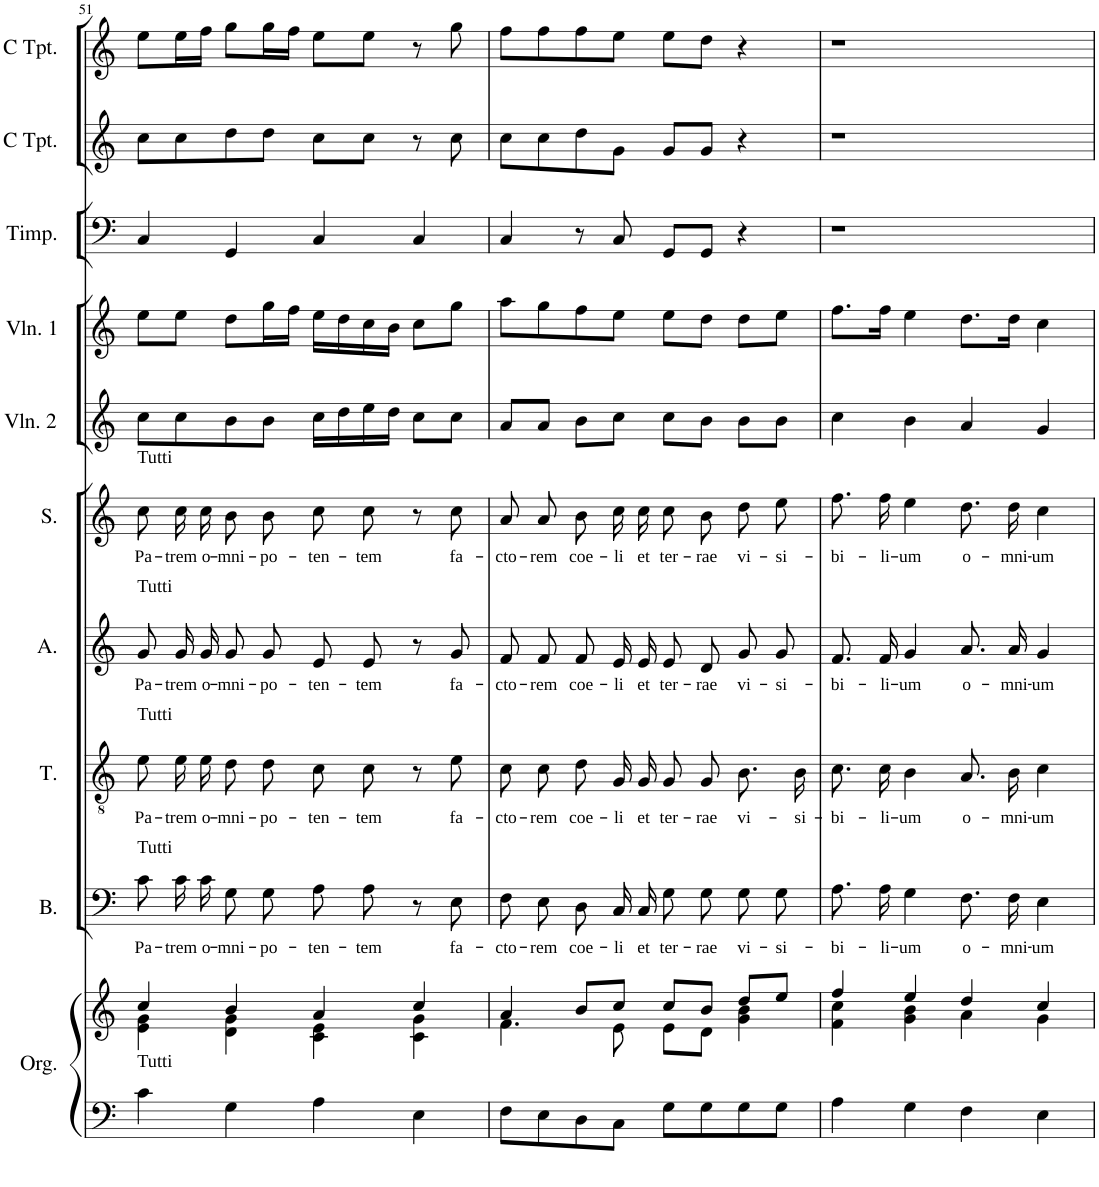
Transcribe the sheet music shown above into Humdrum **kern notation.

**kern	**kern	**kern	**text	**kern	**text	**kern	**text	**kern	**text	**kern	**kern	**kern	**kern	**kern
*part10	*part10	*part9	*part9	*part8	*part8	*part7	*part7	*part6	*part6	*part5	*part4	*part3	*part2	*part1
*staff11	*staff10	*staff9	*staff9	*staff8	*staff8	*staff7	*staff7	*staff6	*staff6	*staff5	*staff4	*staff3	*staff2	*staff1
*I"Organo	*	*I"Bass	*	*I"Tenore	*	*I"Alto	*	*I"Canto	*	*I"Violino secondo	*I"Violino primo	*I"Tympani	*I"Clarino secondo	*I"Clarino primo
*I'Org.	*	*I'B.	*	*I'T.	*	*I'A.	*	*	*	*I'Vln. 2	*I'Vln. 1	*	*	*
!!LO:PB:g=z
*clefF4	*clefG2	*clefF4	*	*clefGv2	*	*clefG2	*	*clefG2	*	*clefG2	*clefG2	*clefF4	*clefG2	*clefG2
*	*	*	*	*Trd7c12	*	*	*	*	*	*	*	*	*	*
*k[]	*k[]	*k[]	*	*k[]	*	*k[]	*	*k[]	*	*k[]	*k[]	*k[]	*k[]	*k[]
*M4/4	*M4/4	*M4/4	*	*M4/4	*	*M4/4	*	*M4/4	*	*M4/4	*M4/4	*M4/4	*M4/4	*M4/4
*met(c)	*met(c)	*met(c)	*	*met(c)	*	*met(c)	*	*met(c)	*	*met(c)	*met(c)	*met(c)	*met(c)	*met(c)
=51	=51	=51	=51	=51	=51	=51	=51	=51	=51	=51	=51	=51	=51	=51
*	*^	*	*	*	*	*	*	*	*	*	*	*	*	*
!	!	!	!	!	!	!	!	!	!LO:TX:a:t=Tutti	!	!	!	!	!	!
!	!	!	!	!	!	!	!LO:TX:a:t=Tutti	!	!	!	!	!	!	!	!
!	!	!	!	!	!LO:TX:a:t=Tutti	!	!	!	!	!	!	!	!	!	!
!	!	!	!LO:TX:a:t=Tutti	!	!	!	!	!	!	!	!	!	!	!	!
!LO:TX:a:t=Tutti	!	!	!	!	!	!	!	!	!	!	!	!	!	!	!
!	!	!	!	!LO:LY:b	!	!LO:LY:b	!	!LO:LY:b	!	!LO:LY:b	!	!	!	!	!
4c\	4cc/	4e\ 4g\	8c\L	Pa-	8e\L	Pa-	8g/L	Pa-	8cc\L	Pa-	8cc\L	8ee\L	4C/	8cc\L	8ee\L
!	!	!	!	!LO:LY:b	!	!LO:LY:b	!	!LO:LY:b	!	!LO:LY:b	!	!	!	!	!
.	.	.	16c\L	-trem	16e\L	-trem	16g/L	-trem	16cc\L	-trem	8cc\	8ee\J	.	8cc\	16ee\L
!	!	!	!	!LO:LY:b	!	!LO:LY:b	!	!LO:LY:b	!	!LO:LY:b	!	!	!	!	!
.	.	.	16c\JJ	o-	16e\JJ	o-	16g/JJ	o-	16cc\JJ	o-	.	.	.	.	16ff\JJ
!	!	!	!	!LO:LY:b	!	!LO:LY:b	!	!LO:LY:b	!	!LO:LY:b	!	!	!	!	!
4G\	4b/	4d\ 4g\	8G\L	-mni-	8d\L	-mni-	8g/L	-mni-	8b\L	-mni-	8b\	8dd\L	4GG/	8dd\	8gg\L
!	!	!	!	!LO:LY:b	!	!LO:LY:b	!	!LO:LY:b	!	!LO:LY:b	!	!	!	!	!
.	.	.	8G\J	-po-	8d\J	-po-	8g/J	-po-	8b\J	-po-	8b\J	16gg\L	.	8dd\J	16gg\L
.	.	.	.	.	.	.	.	.	.	.	.	16ff\JJ	.	.	16ff\JJ
!	!	!	!	!LO:LY:b	!	!LO:LY:b	!	!LO:LY:b	!	!LO:LY:b	!	!	!	!	!
4A\	4a/	4c\ 4e\	8A\L	-ten-	8c\L	-ten-	8e/L	-ten-	8cc\L	-ten-	16cc\LL	16ee\LL	4C/	8cc\L	8ee\L
.	.	.	.	.	.	.	.	.	.	.	16dd\	16dd\	.	.	.
!	!	!	!	!LO:LY:b	!	!LO:LY:b	!	!LO:LY:b	!	!LO:LY:b	!	!	!	!	!
.	.	.	8A\J	-tem	8c\J	-tem	8e/J	-tem	8cc\J	-tem	16ee\	16cc\	.	8cc\J	8ee\J
.	.	.	.	.	.	.	.	.	.	.	16dd\JJ	16b\JJ	.	.	.
4E\	4cc/	4c\ 4g\	8r	.	8r	.	8r	.	8r	.	8cc\L	8cc\L	4C/	8r	8r
!	!	!	!	!LO:LY:b	!	!LO:LY:b	!	!LO:LY:b	!	!LO:LY:b	!	!	!	!	!
.	.	.	8E\	fa-	8e\	fa-	8g/	fa-	8cc\	fa-	8cc\J	8gg\J	.	8cc\	8gg\
=52	=52	=52	=52	=52	=52	=52	=52	=52	=52	=52	=52	=52	=52	=52	=52
!	!	!	!	!LO:LY:b	!	!LO:LY:b	!	!LO:LY:b	!	!LO:LY:b	!	!	!	!	!
8F\L	4a/	4.f\	8F\L	-cto-	8c\L	-cto-	8f/L	-cto-	8a/L	-cto-	8a/L	8aa\L	4C/	8cc\L	8ff\L
!	!	!	!	!LO:LY:b	!	!LO:LY:b	!	!LO:LY:b	!	!LO:LY:b	!	!	!	!	!
8E\	.	.	8E\J	-rem	8c\J	-rem	8f/J	-rem	8a/J	-rem	8a/J	8gg\	.	8cc\	8ff\
!	!	!	!	!LO:LY:b	!	!LO:LY:b	!	!LO:LY:b	!	!LO:LY:b	!	!	!	!	!
8D\	8b/L	.	8D/L	coe-	8d\L	coe-	8f/L	coe-	8b\L	coe-	8b\L	8ff\	8r	8dd\	8ff\
!	!	!	!	!LO:LY:b	!	!LO:LY:b	!	!LO:LY:b	!	!LO:LY:b	!	!	!	!	!
8C\J	8cc/J	8e\	16C/L	-li	16G\L	-li	16e/L	-li	16cc\L	-li	8cc\J	8ee\J	8C/	8g\J	8ee\J
!	!	!	!	!LO:LY:b	!	!LO:LY:b	!	!LO:LY:b	!	!LO:LY:b	!	!	!	!	!
.	.	.	16C/JJ	et	16G\JJ	et	16e/JJ	et	16cc\JJ	et	.	.	.	.	.
!	!	!	!	!LO:LY:b	!	!LO:LY:b	!	!LO:LY:b	!	!LO:LY:b	!	!	!	!	!
8G\L	8cc/L	8e\L	8G\L	ter-	8G/L	ter-	8e/L	ter-	8cc\L	ter-	8cc\L	8ee\L	8GG/L	8g/L	8ee\L
!	!	!	!	!LO:LY:b	!	!LO:LY:b	!	!LO:LY:b	!	!LO:LY:b	!	!	!	!	!
8G\	8b/J	8d\J	8G\J	-rae	8G/J	-rae	8d/J	-rae	8b\J	-rae	8b\J	8dd\J	8GG/J	8g/J	8dd\J
!	!	!	!	!LO:LY:b	!	!LO:LY:b	!	!LO:LY:b	!	!LO:LY:b	!	!	!	!	!
8G\	8dd/L	4g\ 4b\	8G\L	vi-	8.B\L	vi-	8g/L	vi-	8dd\L	vi-	8b\L	8dd\L	4r	4r	4r
!	!	!	!	!LO:LY:b	!	!	!	!LO:LY:b	!	!LO:LY:b	!	!	!	!	!
8G\J	8ee/J	.	8G\J	-si-	.	.	8g/J	-si-	8ee\J	-si-	8b\J	8ee\J	.	.	.
!	!	!	!	!	!	!LO:LY:b	!	!	!	!	!	!	!	!	!
.	.	.	.	.	16B\Jk	-si-	.	.	.	.	.	.	.	.	.
=53	=53	=53	=53	=53	=53	=53	=53	=53	=53	=53	=53	=53	=53	=53	=53
!	!	!	!	!LO:LY:b	!	!LO:LY:b	!	!LO:LY:b	!	!LO:LY:b	!	!	!	!	!
4A\	4ff/	4f\ 4cc\	8.A\L	-bi-	8.c\L	-bi-	8.f/L	-bi-	8.ff\L	-bi-	4cc\	8.ff\L	1r	1r	1r
!	!	!	!	!LO:LY:b	!	!LO:LY:b	!	!LO:LY:b	!	!LO:LY:b	!	!	!	!	!
.	.	.	16A\Jk	-li-	16c\Jk	-li-	16f/Jk	-li-	16ff\Jk	-li-	.	16ff\Jk	.	.	.
!	!	!	!	!LO:LY:b	!	!LO:LY:b	!	!LO:LY:b	!	!LO:LY:b	!	!	!	!	!
4G\	4ee/	4g\ 4b\	4G\	-um	4B\	-um	4g/	-um	4ee\	-um	4b\	4ee\	.	.	.
!	!	!	!	!LO:LY:b	!	!LO:LY:b	!	!LO:LY:b	!	!LO:LY:b	!	!	!	!	!
4F\	4dd/	4a\	8.F\L	o-	8.A/L	o-	8.a/L	o-	8.dd\L	o-	4a/	8.dd\L	.	.	.
!	!	!	!	!LO:LY:b	!	!LO:LY:b	!	!LO:LY:b	!	!LO:LY:b	!	!	!	!	!
.	.	.	16F\Jk	-mni-	16B/Jk	-mni-	16a/Jk	-mni-	16dd\Jk	-mni-	.	16dd\Jk	.	.	.
!	!	!	!	!LO:LY:b	!	!LO:LY:b	!	!LO:LY:b	!	!LO:LY:b	!	!	!	!	!
4E\	4cc/	4g\	4E\	-um	4c\	-um	4g/	-um	4cc\	-um	4g/	4cc\	.	.	.
*	*v	*v	*	*	*	*	*	*	*	*	*	*	*	*	*
=	=	=	=	=	=	=	=	=	=	=	=	=	=	=
*-	*-	*-	*-	*-	*-	*-	*-	*-	*-	*-	*-	*-	*-	*-
